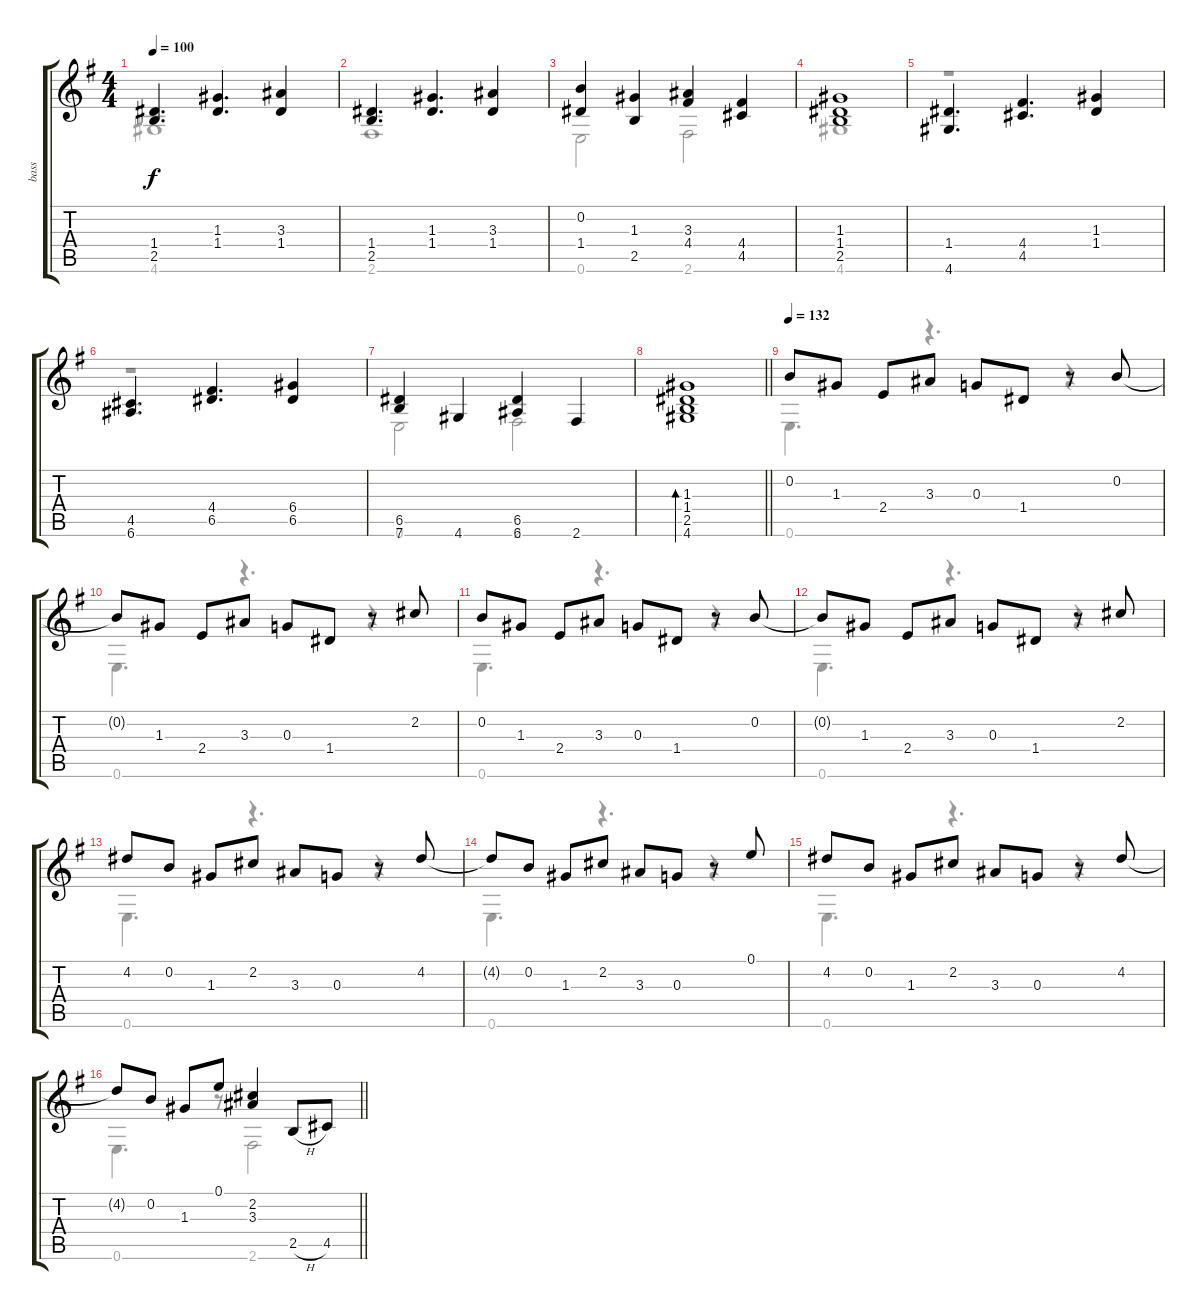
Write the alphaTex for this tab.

\track ("bass" "bass") {instrument electricbassfinger}
\staff {score tabs}
\tuning (E4 B3 G3 D3 A2 E2) {hide}
\voice
\ts (4 4)
\tempo 100
\clef g2
\ks g
(1.4 2.5).4{d dy f instrument electricbassfinger} (1.3 1.4).4{d} (3.3 1.4).4 |
(1.4 2.5).4{d} (1.3 1.4).4{d} (3.3 1.4).4 |
(0.2 1.4).4 (1.3 2.5).4 (3.3 4.4).4 (4.4 4.5).4 |
(1.3 1.4 2.5).1 |
(1.4 4.6).4{d} (4.4 4.5).4{d} (1.3 1.4).4 |
(4.5 6.6).4{d} (4.4 6.5).4{d} (6.4 6.5).4 |
(6.5 7.6).4 4.6.4 (6.5 6.6).4 2.6.4 |
\barLineRight lightlight
(1.3 1.4 2.5 4.6).1{bd 30} |
\tempo 132
0.2.8 1.3.8 2.4.8 3.3.8 0.3.8 1.4.8 r.8 0.2.8 |
0.2{t}.8 1.3.8 2.4.8 3.3.8 0.3.8 1.4.8 r.8 2.2.8 |
0.2.8 1.3.8 2.4.8 3.3.8 0.3.8 1.4.8 r.8 0.2.8 |
0.2{t}.8 1.3.8 2.4.8 3.3.8 0.3.8 1.4.8 r.8 2.2.8 |
4.2.8 0.2.8 1.3.8 2.2.8 3.3.8 0.3.8 r.8 4.2.8 |
4.2{t}.8 0.2.8 1.3.8 2.2.8 3.3.8 0.3.8 r.8 0.1.8 |
4.2.8 0.2.8 1.3.8 2.2.8 3.3.8 0.3.8 r.8 4.2.8 |
\barLineRight lightlight
4.2{t}.8 0.2.8 1.3.8 0.1.8 (2.2 3.3).4 2.5{h}.8 4.5.8
\voice
\clef g2
\ottava regular
\simile none
\ks g
4.6.1{dy f} |
2.6.1 |
0.6.2 2.6.2 |
4.6.1 |
r.1 |
r.1 |
0.6.2 2.6.2 |
\barLineRight lightlight
|
0.6.4{d} r.4{d} r.4 |
0.6.4{d} r.4{d} r.4 |
0.6.4{d} r.4{d} r.4 |
0.6.4{d} r.4{d} r.4 |
0.6.4{d} r.4{d} r.4 |
0.6.4{d} r.4{d} r.4 |
0.6.4{d} r.4{d} r.4 |
\barLineRight lightlight
0.6.4{d} r.8 2.6.2
